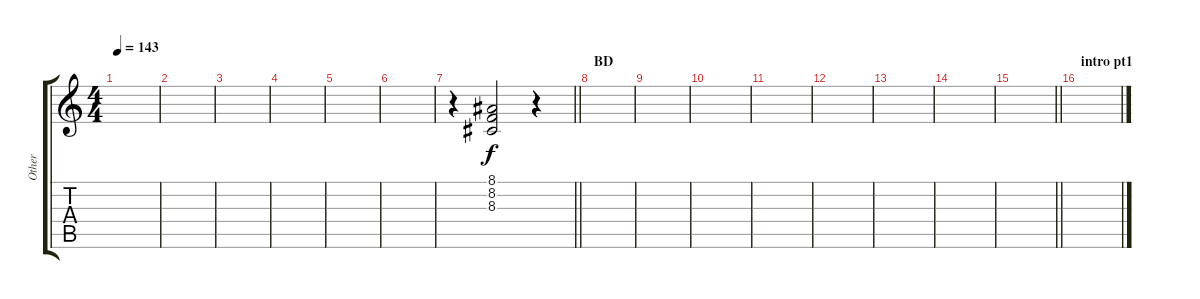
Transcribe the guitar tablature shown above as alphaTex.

\track ("Other" "Other") {instrument reversecymbal}
\staff {score tabs}
\tuning (D4 A3 F3 C3 G2 C2) {hide}
\ts (4 4)
\tempo 143
\clef g2
\ks c
|
|
|
|
|
|
\barLineRight lightlight
r.4 (8.1 8.2 8.3).2 r.4 |
\section ("" "BD")
|
|
|
|
|
|
|
\barLineRight lightlight
|
\section ("" "intro pt1")
